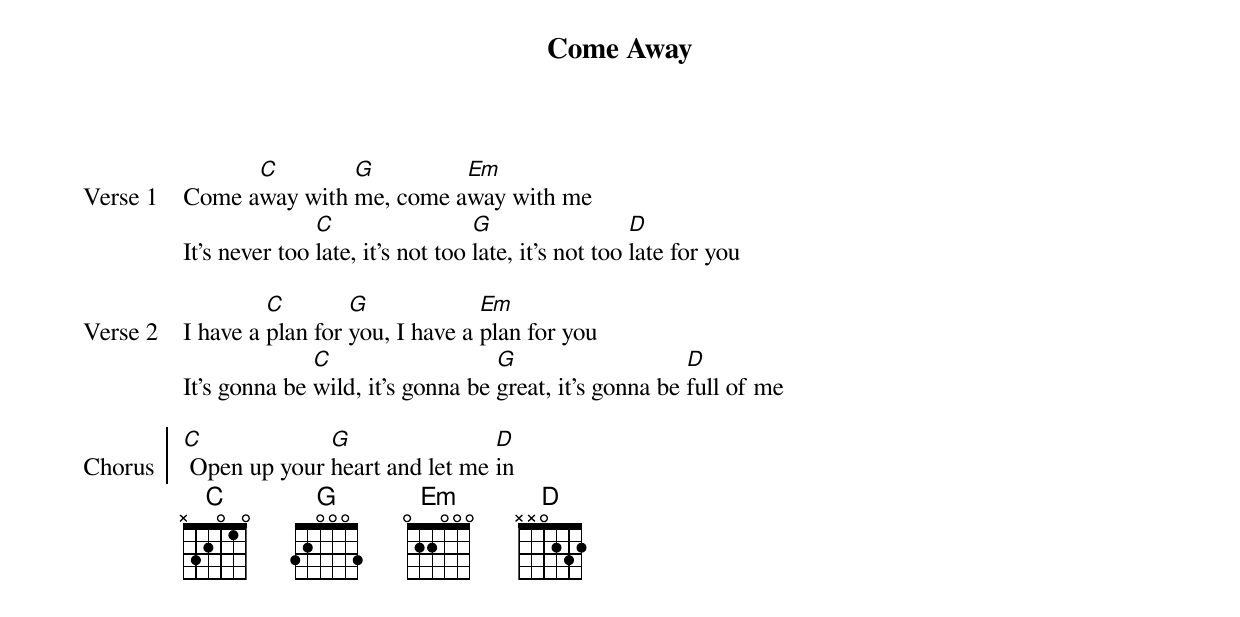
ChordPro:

{title:Come Away}

{start_of_verse: Verse 1}
Come a[C]way with [G]me, come a[Em]way with me
It’s never too [C]late, it’s not too [G]late, it’s not too [D]late for you
{end_of_verse: Verse 1}

{start_of_verse: Verse 2}
I have a [C]plan for [G]you, I have a [Em]plan for you
It’s gonna be [C]wild, it’s gonna be [G]great, it’s gonna be [D]full of me
{end_of_verse: Verse 2}

{start_of_chorus: Chorus}
[C] Open up your [G]heart and let me [D]in
{end_of_chorus: Chorus}
